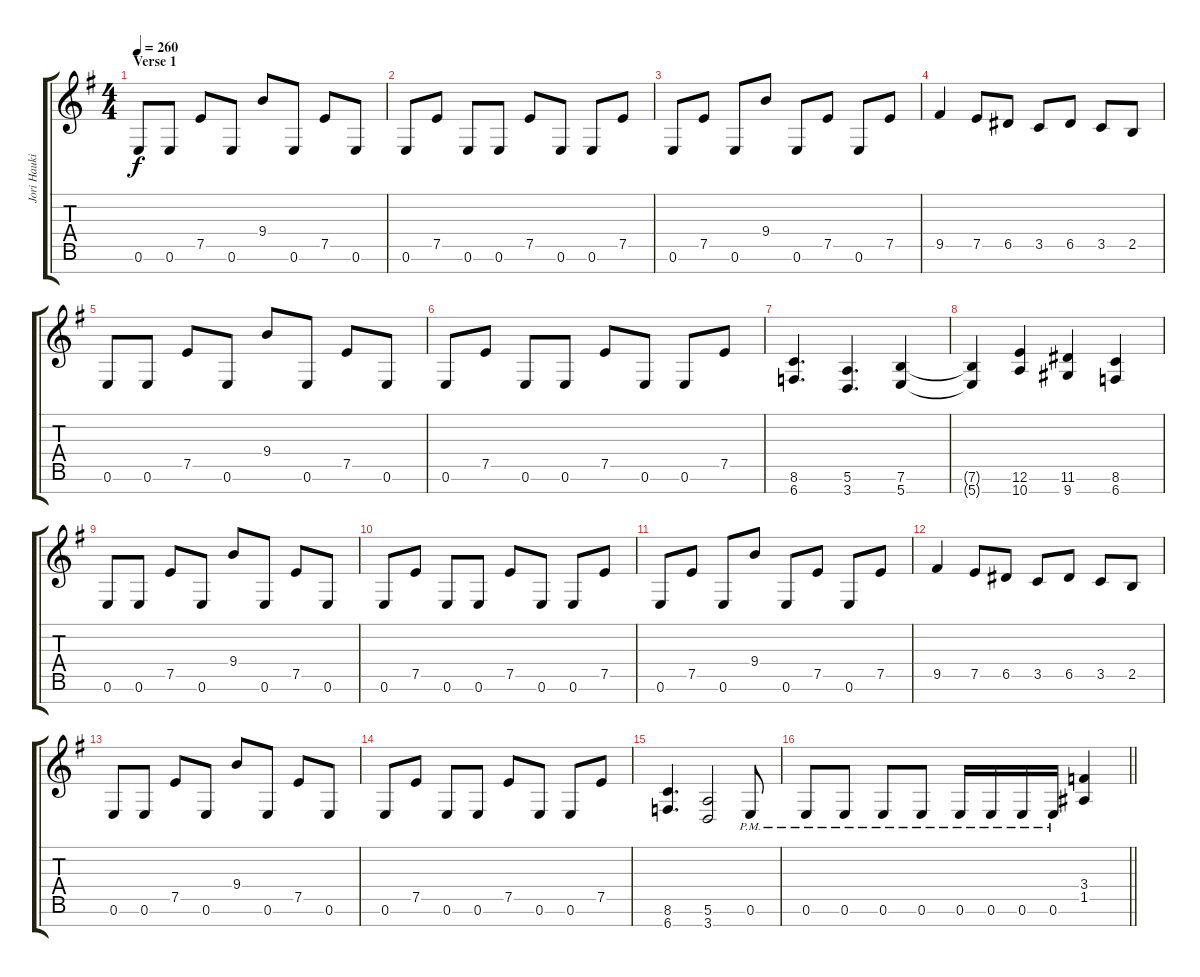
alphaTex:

\track ("Jori Haukio (guitar)" "Jori Hauki") {instrument distortionguitar}
\staff {score tabs}
\tuning (E4 B3 G3 D3 A2 E2 B1) {hide}
\ts (4 4)
\section ("" "Verse 1")
\tempo 260
\clef g2
\ks eminor
0.6.8{dy f} 0.6.8 7.5.8 0.6.8 9.4.8 0.6.8 7.5.8 0.6.8 |
0.6.8 7.5.8 0.6.8 0.6.8 7.5.8 0.6.8 0.6.8 7.5.8 |
0.6.8 7.5.8 0.6.8 9.4.8 0.6.8 7.5.8 0.6.8 7.5.8 |
9.5.4 7.5.8 6.5.8 3.5.8 6.5.8 3.5.8 2.5.8 |
0.6.8 0.6.8 7.5.8 0.6.8 9.4.8 0.6.8 7.5.8 0.6.8 |
0.6.8 7.5.8 0.6.8 0.6.8 7.5.8 0.6.8 0.6.8 7.5.8 |
(8.6 6.7).4{d} (5.6 3.7).4{d} (7.6 5.7).4 |
(7.6{t} 5.7{t}).4 (12.6 10.7).4 (11.6 9.7).4 (8.6 6.7).4 |
0.6.8 0.6.8 7.5.8 0.6.8 9.4.8 0.6.8 7.5.8 0.6.8 |
0.6.8 7.5.8 0.6.8 0.6.8 7.5.8 0.6.8 0.6.8 7.5.8 |
0.6.8 7.5.8 0.6.8 9.4.8 0.6.8 7.5.8 0.6.8 7.5.8 |
9.5.4 7.5.8 6.5.8 3.5.8 6.5.8 3.5.8 2.5.8 |
0.6.8 0.6.8 7.5.8 0.6.8 9.4.8 0.6.8 7.5.8 0.6.8 |
0.6.8 7.5.8 0.6.8 0.6.8 7.5.8 0.6.8 0.6.8 7.5.8 |
(8.6 6.7).4{d} (5.6 3.7).2 0.6{pm}.8 |
\barLineRight lightlight
0.6{pm}.8 0.6{pm}.8 0.6{pm}.8 0.6{pm}.8 0.6{pm}.16 0.6{pm}.16 0.6{pm}.16 0.6{pm}.16 (3.4 1.5).4
